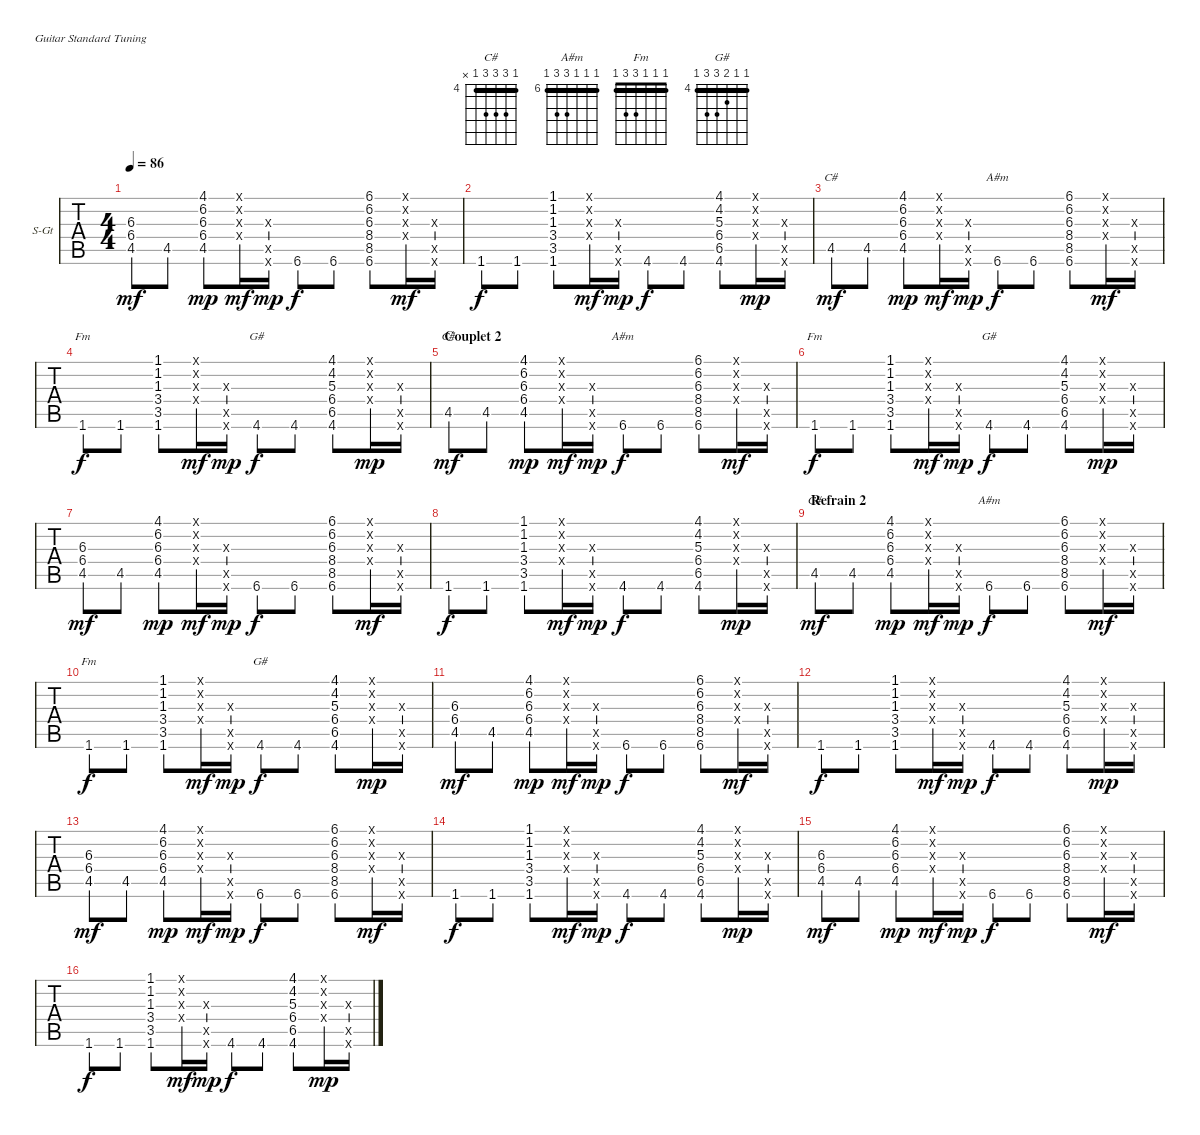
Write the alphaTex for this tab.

\bracketExtendMode groupsimilarinstruments
\firstSystemTrackNameOrientation horizontal
\otherSystemsTrackNameOrientation horizontal
\track ("Guitare" "S-Gt") {instrument acousticguitarsteel}
\staff {tabs}
\tuning (E4 B3 G3 D3 A2 E2)
\chord ("C#" 4 6 6 6 4 x) {firstfret 4 showfingering false barre 4}
\chord ("A#m" 6 6 6 8 8 6) {firstfret 6 showfingering false barre (6 6 6)}
\chord ("Fm" 1 1 1 3 3 1) {showfingering false barre (1 1 1)}
\chord ("G#" 4 4 5 6 6 4) {firstfret 4 showfingering false barre (4 4)}
\ts (4 4)
\tempo 86
\clef g2
\ks c
(6.3 6.4 4.5).8{dy mf} 4.5.8 (4.1 6.2 6.3 6.4 4.5).8{dy mp} (0.1{x} 0.2{x} 0.3{x} 0.4{x}).16{dy mf} (0.3{x} 0.5{x} 0.6{x}).16{dy mp} 6.6.8{dy f} 6.6.8 (6.1 6.2 6.3 8.4 8.5 6.6).8 (0.1{x} 0.2{x} 0.3{x} 0.4{x}).16{dy mf} (0.3{x} 0.5{x} 0.6{x}).16 |
1.6.8{dy f} 1.6.8 (1.1 1.2 1.3 3.4 3.5 1.6).8 (0.1{x} 0.2{x} 0.3{x} 0.4{x}).16{dy mf} (0.3{x} 0.5{x} 0.6{x}).16{dy mp} 4.6.8{dy f} 4.6.8 (4.1 4.2 5.3 6.4 6.5 4.6).8 (0.1{x} 0.2{x} 0.3{x} 0.4{x}).16{dy mp} (0.3{x} 0.5{x} 0.6{x}).16 |
4.5.8{ch "C#" dy mf} 4.5.8 (4.1 6.2 6.3 6.4 4.5).8{dy mp} (0.1{x} 0.2{x} 0.3{x} 0.4{x}).16{dy mf} (0.3{x} 0.5{x} 0.6{x}).16{dy mp} 6.6.8{ch "A#m" dy f} 6.6.8 (6.1 6.2 6.3 8.4 8.5 6.6).8 (0.1{x} 0.2{x} 0.3{x} 0.4{x}).16{dy mf} (0.3{x} 0.5{x} 0.6{x}).16 |
1.6.8{ch "Fm" dy f} 1.6.8 (1.1 1.2 1.3 3.4 3.5 1.6).8 (0.1{x} 0.2{x} 0.3{x} 0.4{x}).16{dy mf} (0.3{x} 0.5{x} 0.6{x}).16{dy mp} 4.6.8{ch "G#" dy f} 4.6.8 (4.1 4.2 5.3 6.4 6.5 4.6).8 (0.1{x} 0.2{x} 0.3{x} 0.4{x}).16{dy mp} (0.3{x} 0.5{x} 0.6{x}).16 |
\section ("" "Couplet 2")
4.5.8{ch "C#" dy mf} 4.5.8 (4.1 6.2 6.3 6.4 4.5).8{dy mp} (0.1{x} 0.2{x} 0.3{x} 0.4{x}).16{dy mf} (0.3{x} 0.5{x} 0.6{x}).16{dy mp} 6.6.8{ch "A#m" dy f} 6.6.8 (6.1 6.2 6.3 8.4 8.5 6.6).8 (0.1{x} 0.2{x} 0.3{x} 0.4{x}).16{dy mf} (0.3{x} 0.5{x} 0.6{x}).16 |
1.6.8{ch "Fm" dy f} 1.6.8 (1.1 1.2 1.3 3.4 3.5 1.6).8 (0.1{x} 0.2{x} 0.3{x} 0.4{x}).16{dy mf} (0.3{x} 0.5{x} 0.6{x}).16{dy mp} 4.6.8{ch "G#" dy f} 4.6.8 (4.1 4.2 5.3 6.4 6.5 4.6).8 (0.1{x} 0.2{x} 0.3{x} 0.4{x}).16{dy mp} (0.3{x} 0.5{x} 0.6{x}).16 |
(6.3 6.4 4.5).8{dy mf} 4.5.8 (4.1 6.2 6.3 6.4 4.5).8{dy mp} (0.1{x} 0.2{x} 0.3{x} 0.4{x}).16{dy mf} (0.3{x} 0.5{x} 0.6{x}).16{dy mp} 6.6.8{dy f} 6.6.8 (6.1 6.2 6.3 8.4 8.5 6.6).8 (0.1{x} 0.2{x} 0.3{x} 0.4{x}).16{dy mf} (0.3{x} 0.5{x} 0.6{x}).16 |
1.6.8{dy f} 1.6.8 (1.1 1.2 1.3 3.4 3.5 1.6).8 (0.1{x} 0.2{x} 0.3{x} 0.4{x}).16{dy mf} (0.3{x} 0.5{x} 0.6{x}).16{dy mp} 4.6.8{dy f} 4.6.8 (4.1 4.2 5.3 6.4 6.5 4.6).8 (0.1{x} 0.2{x} 0.3{x} 0.4{x}).16{dy mp} (0.3{x} 0.5{x} 0.6{x}).16 |
\section ("" "Refrain 2")
4.5.8{ch "C#" dy mf} 4.5.8 (4.1 6.2 6.3 6.4 4.5).8{dy mp} (0.1{x} 0.2{x} 0.3{x} 0.4{x}).16{dy mf} (0.3{x} 0.5{x} 0.6{x}).16{dy mp} 6.6.8{ch "A#m" dy f} 6.6.8 (6.1 6.2 6.3 8.4 8.5 6.6).8 (0.1{x} 0.2{x} 0.3{x} 0.4{x}).16{dy mf} (0.3{x} 0.5{x} 0.6{x}).16 |
1.6.8{ch "Fm" dy f} 1.6.8 (1.1 1.2 1.3 3.4 3.5 1.6).8 (0.1{x} 0.2{x} 0.3{x} 0.4{x}).16{dy mf} (0.3{x} 0.5{x} 0.6{x}).16{dy mp} 4.6.8{ch "G#" dy f} 4.6.8 (4.1 4.2 5.3 6.4 6.5 4.6).8 (0.1{x} 0.2{x} 0.3{x} 0.4{x}).16{dy mp} (0.3{x} 0.5{x} 0.6{x}).16 |
(6.3 6.4 4.5).8{dy mf} 4.5.8 (4.1 6.2 6.3 6.4 4.5).8{dy mp} (0.1{x} 0.2{x} 0.3{x} 0.4{x}).16{dy mf} (0.3{x} 0.5{x} 0.6{x}).16{dy mp} 6.6.8{dy f} 6.6.8 (6.1 6.2 6.3 8.4 8.5 6.6).8 (0.1{x} 0.2{x} 0.3{x} 0.4{x}).16{dy mf} (0.3{x} 0.5{x} 0.6{x}).16 |
1.6.8{dy f} 1.6.8 (1.1 1.2 1.3 3.4 3.5 1.6).8 (0.1{x} 0.2{x} 0.3{x} 0.4{x}).16{dy mf} (0.3{x} 0.5{x} 0.6{x}).16{dy mp} 4.6.8{dy f} 4.6.8 (4.1 4.2 5.3 6.4 6.5 4.6).8 (0.1{x} 0.2{x} 0.3{x} 0.4{x}).16{dy mp} (0.3{x} 0.5{x} 0.6{x}).16 |
(6.3 6.4 4.5).8{dy mf} 4.5.8 (4.1 6.2 6.3 6.4 4.5).8{dy mp} (0.1{x} 0.2{x} 0.3{x} 0.4{x}).16{dy mf} (0.3{x} 0.5{x} 0.6{x}).16{dy mp} 6.6.8{dy f} 6.6.8 (6.1 6.2 6.3 8.4 8.5 6.6).8 (0.1{x} 0.2{x} 0.3{x} 0.4{x}).16{dy mf} (0.3{x} 0.5{x} 0.6{x}).16 |
1.6.8{dy f} 1.6.8 (1.1 1.2 1.3 3.4 3.5 1.6).8 (0.1{x} 0.2{x} 0.3{x} 0.4{x}).16{dy mf} (0.3{x} 0.5{x} 0.6{x}).16{dy mp} 4.6.8{dy f} 4.6.8 (4.1 4.2 5.3 6.4 6.5 4.6).8 (0.1{x} 0.2{x} 0.3{x} 0.4{x}).16{dy mp} (0.3{x} 0.5{x} 0.6{x}).16 |
(6.3 6.4 4.5).8{dy mf} 4.5.8 (4.1 6.2 6.3 6.4 4.5).8{dy mp} (0.1{x} 0.2{x} 0.3{x} 0.4{x}).16{dy mf} (0.3{x} 0.5{x} 0.6{x}).16{dy mp} 6.6.8{dy f} 6.6.8 (6.1 6.2 6.3 8.4 8.5 6.6).8 (0.1{x} 0.2{x} 0.3{x} 0.4{x}).16{dy mf} (0.3{x} 0.5{x} 0.6{x}).16 |
1.6.8{dy f} 1.6.8 (1.1 1.2 1.3 3.4 3.5 1.6).8 (0.1{x} 0.2{x} 0.3{x} 0.4{x}).16{dy mf} (0.3{x} 0.5{x} 0.6{x}).16{dy mp} 4.6.8{dy f} 4.6.8 (4.1 4.2 5.3 6.4 6.5 4.6).8 (0.1{x} 0.2{x} 0.3{x} 0.4{x}).16{dy mp} (0.3{x} 0.5{x} 0.6{x}).16
